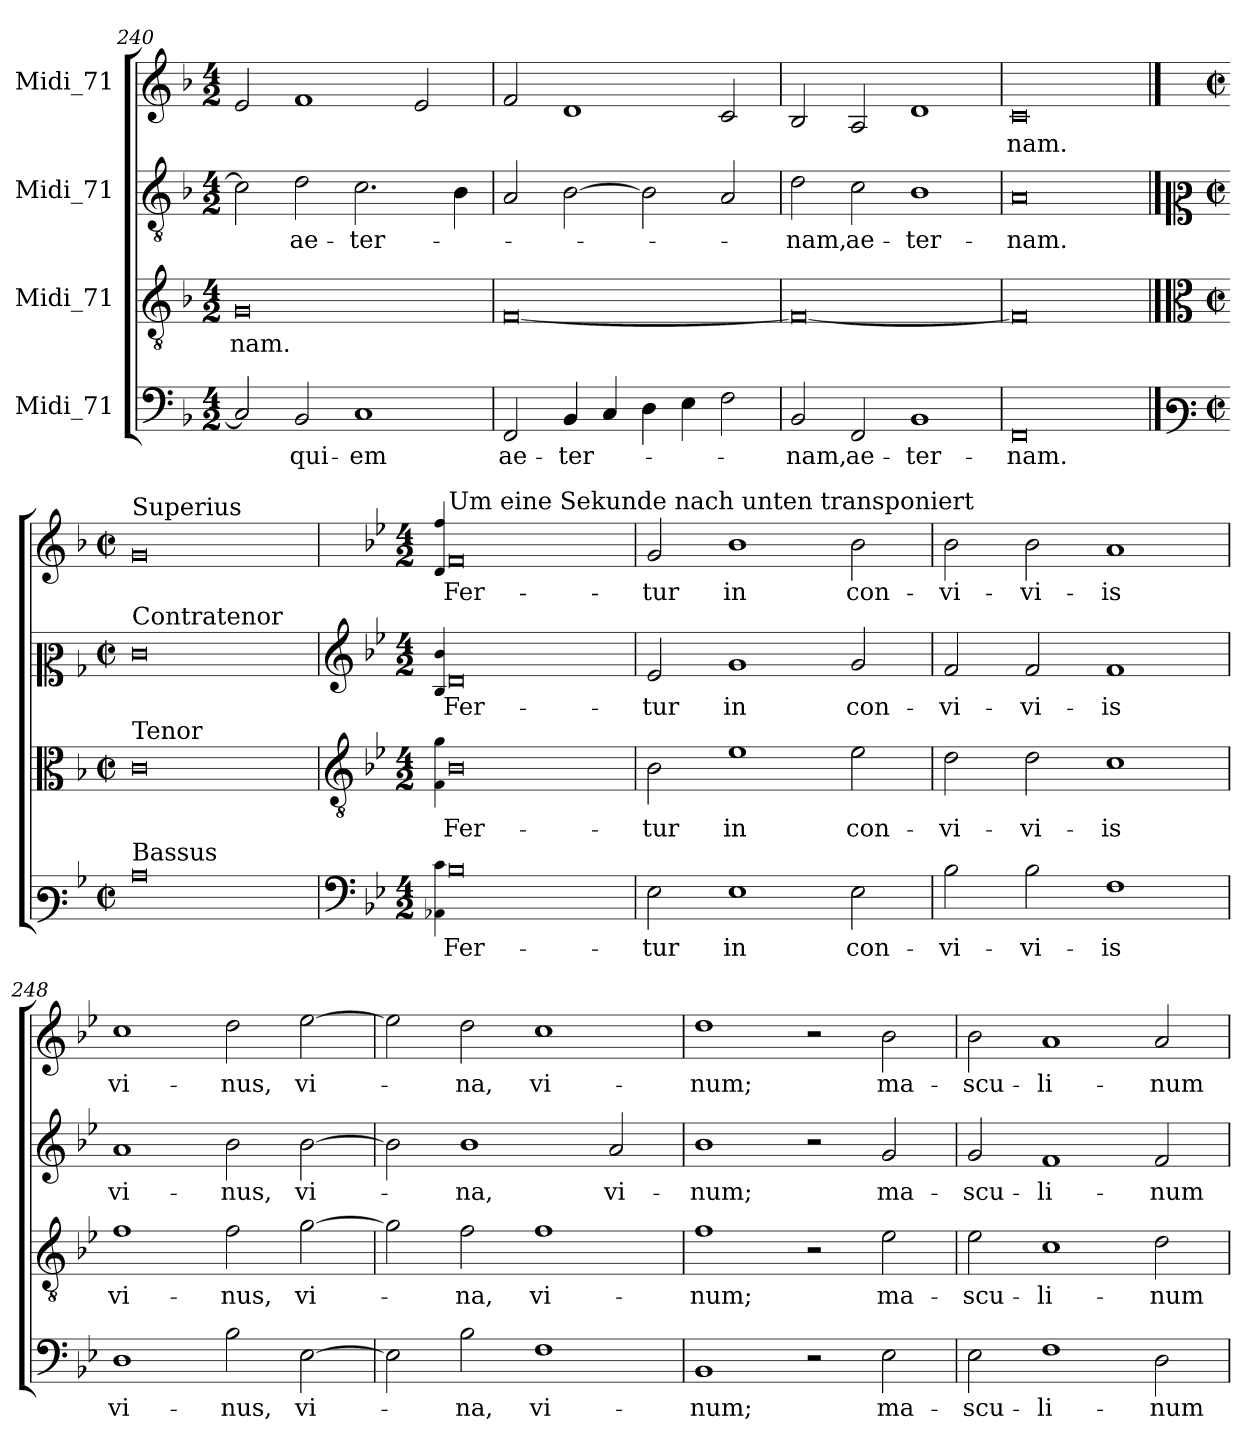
**kern	**text	**kern	**text	**kern	**text	**kern	**text
*part4	*part4	*part3	*part3	*part2	*part2	*part1	*part1
*staff4	*staff4	*staff3	*staff3	*staff2	*staff2	*staff1	*staff1
*I"Midi_71	*	*I"Midi_71	*	*I"Midi_71	*	*I"Midi_71	*
*clefF4	*	*clefGv2	*	*clefGv2	*	*clefG2	*
*k[b-]	*	*k[b-]	*	*k[b-]	*	*k[b-]	*
*F:	*	*F:	*	*F:	*	*F:	*
*M4/2	*	*M4/2	*	*M4/2	*	*M4/2	*
=240	=240	=240	=240	=240	=240	=240	=240
!	!	!	!LO:LY:b	!	!	!	!
2C]	.	0G	-nam.	2c]	.	2e	.
!	!LO:LY:b	!	!	!	!LO:LY:b	!	!
2BB-	-qui-	.	.	2d	ae-	1f	.
!	!LO:LY:b	!	!	!	!LO:LY:b	!	!
1C	-em	.	.	2.c	-ter-	.	.
.	.	.	.	.	.	2e	.
.	.	.	.	4B-	.	.	.
=241	=241	=241	=241	=241	=241	=241	=241
!	!LO:LY:b	!	!	!	!	!	!
2FF	ae-	[0F	.	2A	.	2f	.
!	!LO:LY:b	!	!	!	!	!	!
4BB-	-ter-	.	.	[2B-	.	1d	.
4C	.	.	.	.	.	.	.
4D	.	.	.	2B-]	.	.	.
4E	.	.	.	.	.	.	.
2F	.	.	.	2A	.	2c	.
=242	=242	=242	=242	=242	=242	=242	=242
!	!LO:LY:b	!	!	!	!LO:LY:b	!	!
2BB-	-nam,	0F_	.	2d	-nam,	2B-	.
!	!LO:LY:b	!	!	!	!LO:LY:b	!	!
2FF	ae-	.	.	2c	ae-	2A	.
!	!LO:LY:b	!	!	!	!LO:LY:b	!	!
1BB-	-ter-	.	.	1B-	-ter-	1d	.
=243	=243	=243	=243	=243	=243	=243	=243
!	!LO:LY:b	!	!	!	!LO:LY:b	!	!LO:LY:b
0FF	-nam.	0F]	.	0A	-nam.	0c	-nam.
!!LO:LB:g=z
==244	==244	==244	==244	==244	==244	==244	==244
*clefF3	*	*clefC3	*	*clefC2	*	*	*
*M4/2	*	*M4/2	*	*M4/2	*	*M4/2	*
*met(c|)	*	*met(c|)	*	*met(c|)	*	*met(c|)	*
!	!	!	!	!	!	!LO:TX:a:t=Superius	!
!	!	!	!	!LO:TX:a:t=Contratenor	!	!	!
!	!	!LO:TX:a:t=Tenor	!	!	!	!	!
!LO:TX:a:t=Bassus	!	!	!	!	!	!	!
0c	.	0c	.	0e	.	0g	.
!!LO:LB:g=z
=245	=245	=245	=245	=245	=245	=245	=245
*clefF4	*	*clefGv2	*	*clefG2	*	*	*
*k[b-e-]	*	*k[b-e-]	*	*k[b-e-]	*	*k[b-e-]	*
*B-:	*	*B-:	*	*B-:	*	*B-:	*
*M4/2	*	*M4/2	*	*M4/2	*	*M4/2	*
4qqAA-X 4qqc	.	4qqF 4qqg	.	4qqB- 4qqb-	.	4qqd 4qqff	.
!	!	!	!	!	!	!LO:TX:a:t=Um eine Sekunde nach unten transponiert	!
!	!LO:LY:b	!	!LO:LY:b	!	!LO:LY:b	!	!LO:LY:b
0B-	Fer-	0B-	Fer-	0d	Fer-	0f	Fer-
=246	=246	=246	=246	=246	=246	=246	=246
!	!LO:LY:b	!	!LO:LY:b	!	!LO:LY:b	!	!LO:LY:b
2E-	-tur	2B-	-tur	2e-	-tur	2g	-tur
!	!LO:LY:b	!	!LO:LY:b	!	!LO:LY:b	!	!LO:LY:b
1E-	in	1e-	in	1g	in	1b-	in
!	!LO:LY:b	!	!LO:LY:b	!	!LO:LY:b	!	!LO:LY:b
2E-	con-	2e-	con-	2g	con-	2b-	con-
=247	=247	=247	=247	=247	=247	=247	=247
!	!LO:LY:b	!	!LO:LY:b	!	!LO:LY:b	!	!LO:LY:b
2B-	-vi-	2d	-vi-	2f	-vi-	2b-	-vi-
!	!LO:LY:b	!	!LO:LY:b	!	!LO:LY:b	!	!LO:LY:b
2B-	-vi-	2d	-vi-	2f	-vi-	2b-	-vi-
!	!LO:LY:b	!	!LO:LY:b	!	!LO:LY:b	!	!LO:LY:b
1F	-is	1c	-is	1f	-is	1a	-is
=248	=248	=248	=248	=248	=248	=248	=248
!	!LO:LY:b	!	!LO:LY:b	!	!LO:LY:b	!	!LO:LY:b
1D	vi-	1f	vi-	1a	vi-	1cc	vi-
!	!LO:LY:b	!	!LO:LY:b	!	!LO:LY:b	!	!LO:LY:b
2B-	-nus,	2f	-nus,	2b-	-nus,	2dd	-nus,
!	!LO:LY:b	!	!LO:LY:b	!	!LO:LY:b	!	!LO:LY:b
[2E-	vi-	[2g	vi-	[2b-	vi-	[2ee-	vi-
=249	=249	=249	=249	=249	=249	=249	=249
2E-]	.	2g]	.	2b-]	.	2ee-]	.
!	!LO:LY:b	!	!LO:LY:b	!	!LO:LY:b	!	!LO:LY:b
2B-	-na,	2f	-na,	1b-	-na,	2dd	-na,
!	!LO:LY:b	!	!LO:LY:b	!	!	!	!LO:LY:b
1F	vi-	1f	vi-	.	.	1cc	vi-
!	!	!	!	!	!LO:LY:b	!	!
.	.	.	.	2a	vi-	.	.
=250	=250	=250	=250	=250	=250	=250	=250
!	!LO:LY:b	!	!LO:LY:b	!	!LO:LY:b	!	!LO:LY:b
1BB-	-num;	1f	-num;	1b-	-num;	1dd	-num;
2r	.	2r	.	2r	.	2r	.
!	!LO:LY:b	!	!LO:LY:b	!	!LO:LY:b	!	!LO:LY:b
2E-	ma-	2e-	ma-	2g	ma-	2b-	ma-
=251	=251	=251	=251	=251	=251	=251	=251
!	!LO:LY:b	!	!LO:LY:b	!	!LO:LY:b	!	!LO:LY:b
2E-	-scu-	2e-	-scu-	2g	-scu-	2b-	-scu-
!	!LO:LY:b	!	!LO:LY:b	!	!LO:LY:b	!	!LO:LY:b
1F	-li-	1c	-li-	1f	-li-	1a	-li-
!	!LO:LY:b	!	!LO:LY:b	!	!LO:LY:b	!	!LO:LY:b
2D	-num	2d	-num	2f	-num	2a	-num
=	=	=	=	=	=	=	=
*-	*-	*-	*-	*-	*-	*-	*-
